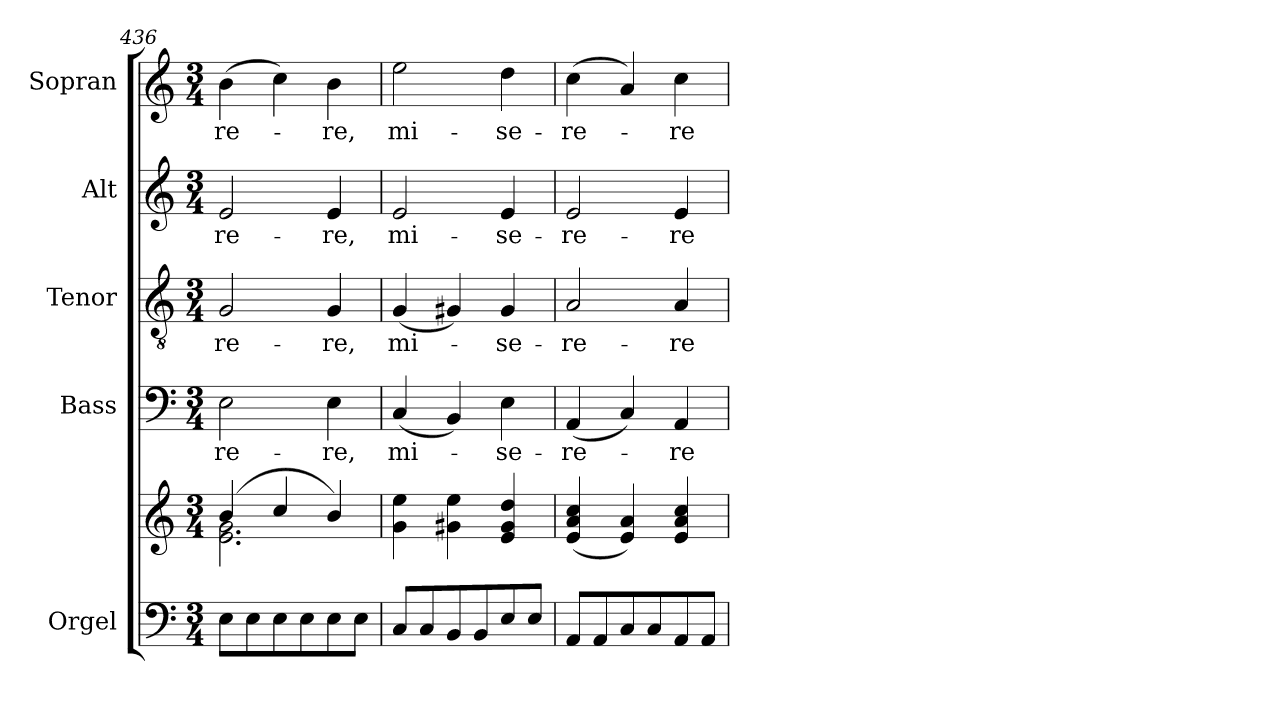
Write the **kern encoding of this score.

**kern	**kern	**kern	**text	**kern	**text	**kern	**text	**kern	**text
*part5	*part5	*part4	*part4	*part3	*part3	*part2	*part2	*part1	*part1
*staff6	*staff5	*staff4	*staff4	*staff3	*staff3	*staff2	*staff2	*staff1	*staff1
*I"Orgel	*	*I"Bass	*	*I"Tenor	*	*I"Alt	*	*I"Sopran	*
*I'Org.	*	*I'B.	*	*I'T.	*	*I'A.	*	*I'S.	*
*clefF4	*clefG2	*clefF4	*	*clefGv2	*	*clefG2	*	*clefG2	*
*k[]	*k[]	*k[]	*	*k[]	*	*k[]	*	*k[]	*
*C:	*C:	*C:	*	*C:	*	*C:	*	*C:	*
*M3/4	*M3/4	*M3/4	*	*M3/4	*	*M3/4	*	*M3/4	*
=436	=436	=436	=436	=436	=436	=436	=436	=436	=436
*	*^	*	*	*	*	*	*	*	*
!	!	!	!	!LO:LY:b	!	!LO:LY:b	!	!LO:LY:b	!	!LO:LY:b
8E\L	(4b/	2.e\ 2.g\	2E\	-re-	2G/	-re-	2e/	-re-	(>4b\	-re-
8E\	.	.	.	.	.	.	.	.	.	.
8E\	4cc/	.	.	.	.	.	.	.	4cc\)	.
8E\	.	.	.	.	.	.	.	.	.	.
!	!	!	!	!LO:LY:b	!	!LO:LY:b	!	!LO:LY:b	!	!LO:LY:b
8E\	4b/)	.	4E\	-re,	4G/	-re,	4e/	-re,	4b\	-re,
8E\J	.	.	.	.	.	.	.	.	.	.
*	*v	*v	*	*	*	*	*	*	*	*
=437	=437	=437	=437	=437	=437	=437	=437	=437	=437
!	!	!	!LO:LY:b	!	!LO:LY:b	!	!LO:LY:b	!	!LO:LY:b
8C/L	4g\ 4ee\	(<4C/	mi-	(<4G/	mi-	2e/	mi-	2ee\	mi-
8C/	.	.	.	.	.	.	.	.	.
8BB/	4g#X\ 4ee\	4BB/)	.	4G#X/)	.	.	.	.	.
8BB/	.	.	.	.	.	.	.	.	.
!	!	!	!LO:LY:b	!	!LO:LY:b	!	!LO:LY:b	!	!LO:LY:b
8E/	4e/ 4g#/ 4dd/	4E\	-se-	4G#/	-se-	4e/	-se-	4dd\	-se-
8E/J	.	.	.	.	.	.	.	.	.
=438	=438	=438	=438	=438	=438	=438	=438	=438	=438
!	!	!	!LO:LY:b	!	!LO:LY:b	!	!LO:LY:b	!	!LO:LY:b
8AA/L	(4e/ 4a/ 4cc/	(<4AA/	-re-	2A/	-re-	2e/	-re-	(>4cc\	-re-
8AA/	.	.	.	.	.	.	.	.	.
8C/	4e/ 4a/)	4C/)	.	.	.	.	.	4a/)	.
8C/	.	.	.	.	.	.	.	.	.
!	!	!	!LO:LY:b	!	!LO:LY:b	!	!LO:LY:b	!	!LO:LY:b
8AA/	4e/ 4a/ 4cc/	4AA/	-re	4A/	-re	4e/	-re	4cc\	-re
8AA/J	.	.	.	.	.	.	.	.	.
=	=	=	=	=	=	=	=	=	=
*-	*-	*-	*-	*-	*-	*-	*-	*-	*-
